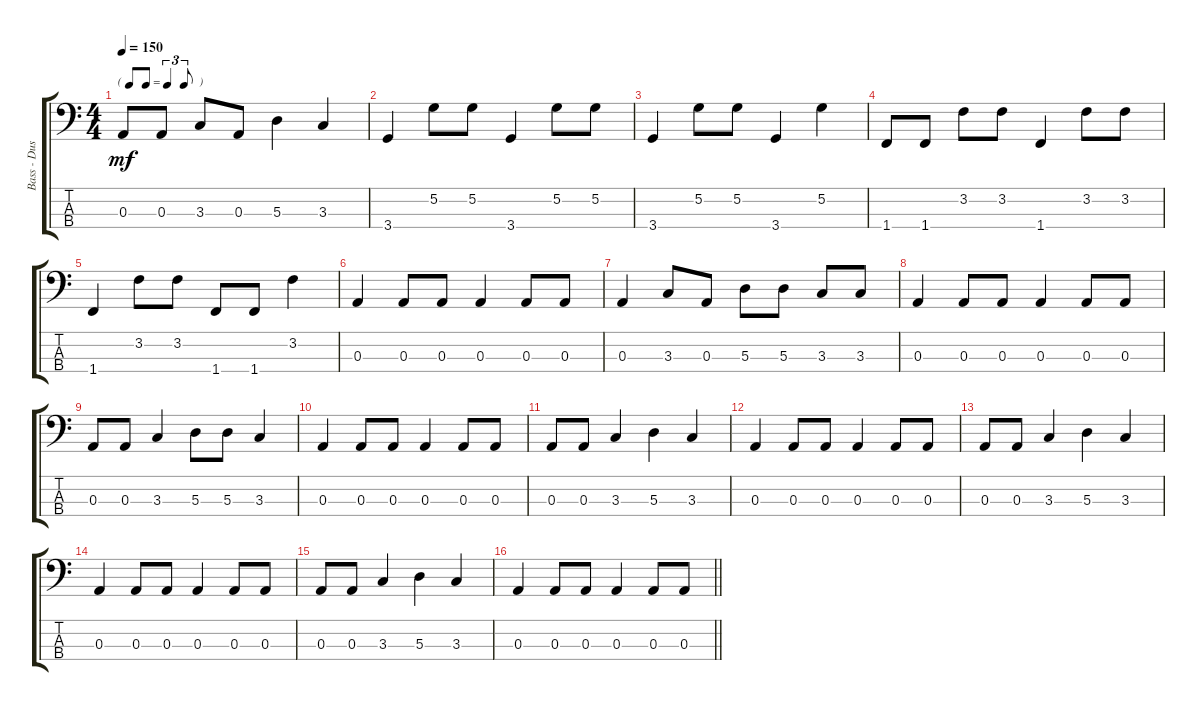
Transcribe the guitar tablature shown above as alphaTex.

\track ("Bass - Dusty Hill" "Bass - Dus") {instrument electricbassfinger}
\staff {score tabs}
\tuning (G2 D2 A1 E1) {hide}
\ts (4 4)
\tf triplet8th
\tempo 150
\clef f4
\ks c
0.3.8{dy mf} 0.3.8 3.3.8 0.3.8 5.3.4 3.3.4 |
3.4.4 5.2.8 5.2.8 3.4.4 5.2.8 5.2.8 |
3.4.4 5.2.8 5.2.8 3.4.4 5.2.4 |
1.4.8 1.4.8 3.2.8 3.2.8 1.4.4 3.2.8 3.2.8 |
1.4.4 3.2.8 3.2.8 1.4.8 1.4.8 3.2.4 |
0.3.4 0.3.8 0.3.8 0.3.4 0.3.8 0.3.8 |
0.3.4 3.3.8 0.3.8 5.3.8 5.3.8 3.3.8 3.3.8 |
0.3.4 0.3.8 0.3.8 0.3.4 0.3.8 0.3.8 |
0.3.8 0.3.8 3.3.4 5.3.8 5.3.8 3.3.4 |
0.3.4 0.3.8 0.3.8 0.3.4 0.3.8 0.3.8 |
0.3.8 0.3.8 3.3.4 5.3.4 3.3.4 |
0.3.4 0.3.8 0.3.8 0.3.4 0.3.8 0.3.8 |
0.3.8 0.3.8 3.3.4 5.3.4 3.3.4 |
0.3.4 0.3.8 0.3.8 0.3.4 0.3.8 0.3.8 |
0.3.8 0.3.8 3.3.4 5.3.4 3.3.4 |
\barLineRight lightlight
0.3.4 0.3.8 0.3.8 0.3.4 0.3.8 0.3.8
